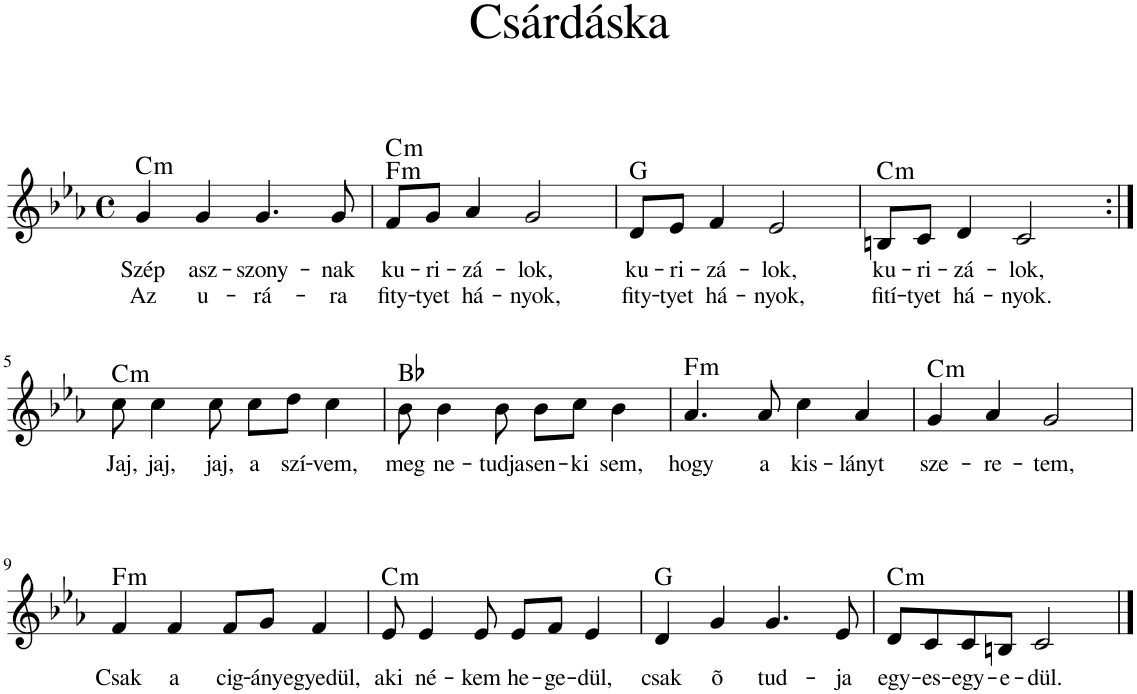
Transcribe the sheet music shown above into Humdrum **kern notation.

**kern	**text	**text	**harte
*part1	*part1	*part1	*part1
*staff1	*staff1	*staff1	*
*I"Piano	*	*	*
*I'Pno	*	*	*
*clefG2	*	*	*
*k[b-e-a-]	*	*	*
*M4/4	*	*	*
*met(c)	*	*	*
=1	=1	=1	=1
!	!LO:LY:b	!LO:LY:b	!LO:H:kt=m
4g/	Szép	Az	C:min
!	!LO:LY:b	!LO:LY:b	!
4g/	asz-	u-	.
!	!LO:LY:b	!LO:LY:b	!
4.g/	-szony-	-rá-	.
!	!LO:LY:b	!LO:LY:b	!
8g/	-nak	-ra	.
=2	=2	=2	=2
!	!LO:LY:b	!LO:LY:b	!LO:H:n=1:kt=m
!	!	!	!LO:H:n=2:kt=m
8f/L	ku-	fity-	F:min C:min
!	!LO:LY:b	!LO:LY:b	!
8g/J	-ri-	-tyet	.
!	!LO:LY:b	!LO:LY:b	!
4a-/	-zá-	há-	.
!	!LO:LY:b	!LO:LY:b	!
2g/	-lok,	-nyok,	.
=3	=3	=3	=3
!	!LO:LY:b	!LO:LY:b	!
8d/L	ku-	fity-	G:maj
!	!LO:LY:b	!LO:LY:b	!
8e-/J	-ri-	-tyet	.
!	!LO:LY:b	!LO:LY:b	!
4f/	-zá-	há-	.
!	!LO:LY:b	!LO:LY:b	!
2e-/	-lok,	-nyok,	.
=4	=4	=4	=4
!	!LO:LY:b	!LO:LY:b	!LO:H:kt=m
8Bn/L	ku-	fití-	C:min
!	!LO:LY:b	!LO:LY:b	!
8c/J	-ri-	-tyet	.
!	!LO:LY:b	!LO:LY:b	!
4d/	-zá-	há-	.
!	!LO:LY:b	!LO:LY:b	!
2c/	-lok,	-nyok.	.
!!LO:LB:g=z
=5:|!	=5:|!	=5:|!	=5:|!
!	!LO:LY:b	!	!LO:H:kt=m
8cc\	Jaj,	.	C:min
!	!LO:LY:b	!	!
4cc\	jaj,	.	.
!	!LO:LY:b	!	!
8cc\	jaj,	.	.
!	!LO:LY:b	!	!
8cc\L	a	.	.
!	!LO:LY:b	!	!
8dd\J	szí-	.	.
!	!LO:LY:b	!	!
4cc\	-vem,	.	.
=6	=6	=6	=6
!	!LO:LY:b	!	!
8b-\	meg	.	Bb:maj
!	!LO:LY:b	!	!
4b-\	ne-	.	.
!	!LO:LY:b	!	!
8b-\	-tudja	.	.
!	!LO:LY:b	!	!
8b-\L	sen-	.	.
!	!LO:LY:b	!	!
8cc\J	-ki	.	.
!	!LO:LY:b	!	!
4b-\	sem,	.	.
=7	=7	=7	=7
!	!LO:LY:b	!	!LO:H:kt=m
4.a-/	hogy	.	F:min
!	!LO:LY:b	!	!
8a-/	a	.	.
!	!LO:LY:b	!	!
4cc\	kis-	.	.
!	!LO:LY:b	!	!
4a-/	-lányt	.	.
=8	=8	=8	=8
!	!LO:LY:b	!	!LO:H:kt=m
4g/	sze-	.	C:min
!	!LO:LY:b	!	!
4a-/	-re-	.	.
!	!LO:LY:b	!	!
2g/	-tem,	.	.
!!LO:LB:g=z
=9	=9	=9	=9
!	!LO:LY:b	!	!LO:H:kt=m
4f/	Csak	.	F:min
!	!LO:LY:b	!	!
4f/	a	.	.
!	!LO:LY:b	!	!
8f/L	cig-	.	.
!	!LO:LY:b	!	!
8g/J	-ány	.	.
!	!LO:LY:b	!	!
4f/	egyedül,	.	.
=10	=10	=10	=10
!	!LO:LY:b	!	!LO:H:kt=m
8e-/	aki	.	C:min
!	!LO:LY:b	!	!
4e-/	né-	.	.
!	!LO:LY:b	!	!
8e-/	-kem	.	.
!	!LO:LY:b	!	!
8e-/L	he-	.	.
!	!LO:LY:b	!	!
8f/J	-ge-	.	.
!	!LO:LY:b	!	!
4e-/	-dül,	.	.
=11	=11	=11	=11
!	!LO:LY:b	!	!
4d/	csak	.	G:maj
!	!LO:LY:b	!	!
4g/	õ	.	.
!	!LO:LY:b	!	!
4.g/	tud-	.	.
!	!LO:LY:b	!	!
8e-/	-ja	.	.
=12	=12	=12	=12
!	!LO:LY:b	!	!LO:H:kt=m
8d/L	egy-	.	C:min
!	!LO:LY:b	!	!
8c/	-es-	.	.
!	!LO:LY:b	!	!
8c/	-egy-	.	.
!	!LO:LY:b	!	!
8Bn/J	-e-	.	.
!	!LO:LY:b	!	!
2c/	-dül.	.	.
==	==	==	==
*-	*-	*-	*-
